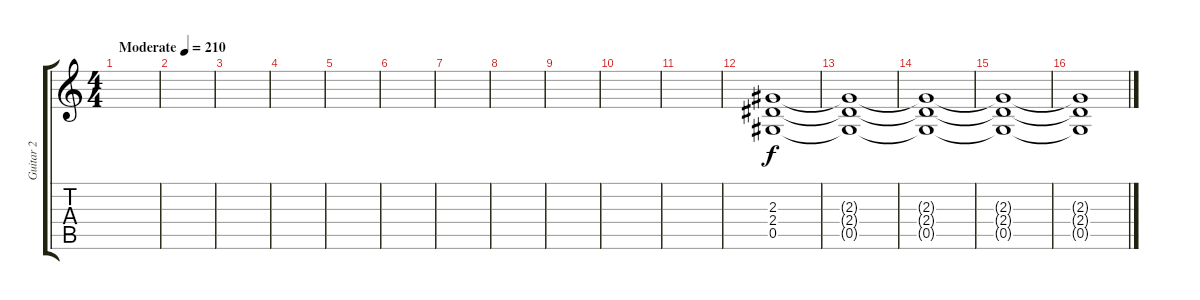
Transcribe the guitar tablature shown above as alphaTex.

\track ("Guitar 2" "Guitar 2") {instrument distortionguitar}
\staff {score tabs}
\tuning (Eb4 Bb3 Gb3 Db3 Ab2 Eb2) {hide}
\ts (4 4)
\tempo (210 "Moderate")
\clef g2
\ks c
|
|
|
|
|
|
|
|
|
|
|
(2.3 2.4 0.5).1{volume 16} |
(2.3{t} 2.4{t} 0.5{t}).1 |
(2.3{t} 2.4{t} 0.5{t}).1 |
(2.3{t} 2.4{t} 0.5{t}).1 |
(2.3{t} 2.4{t} 0.5{t}).1
